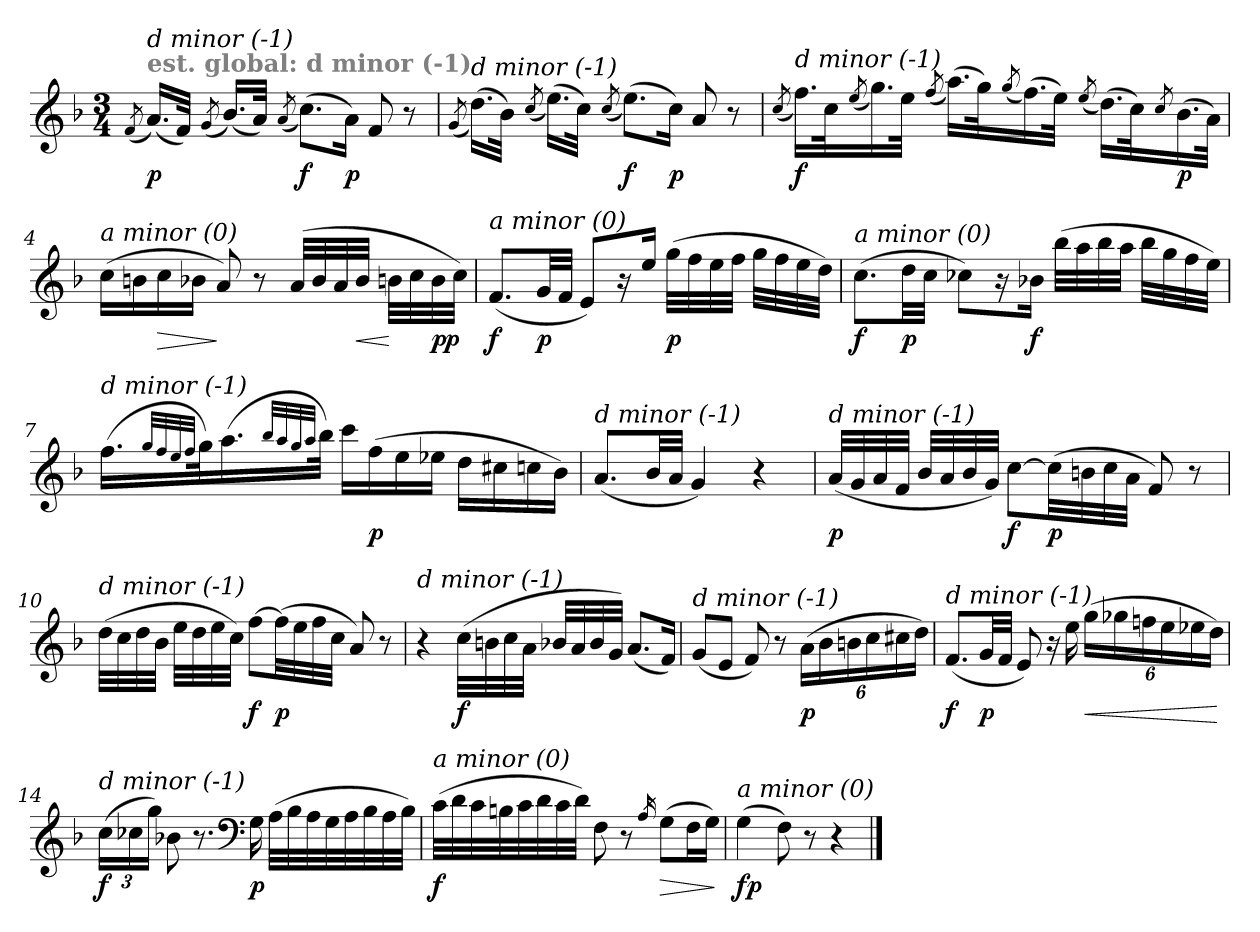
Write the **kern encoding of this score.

**kern	**dynam
*part1	*part1
*staff1	*staff1
*clefG2	*
*k[b-]	*
*F:	*
*M3/4	*
=1	=1
(<8qf/	.
!LO:TX:a:B:color=#808080:t=est. global&colon; d minor (-1)	!
!LO:TX:i:t=d minor (-1)	!
!	!LO:DY:b
(<16.a/LL)	p
32f/JJk)	.
(<8qg/	.
(<16.b-/LL)	.
32a/JJk)	.
(<8qa/	.
!	!LO:DY:b
(>8.cc\L)	f
!	!LO:DY:b
16a\Jk)	p
8f/	.
8r	.
=2	=2
(<8qg/	.
!LO:TX:i:t=d minor (-1)	!
(>16.dd\LL)	.
32b-\JJk)	.
(<8qcc/	.
(>16.ee\LL)	.
32cc\JJk)	.
(<8qcc/	.
!	!LO:DY:b
(>8.ee\L)	f
!	!LO:DY:b
16cc\Jk)	p
8a/	.
8r	.
!!LO:LB:g=z
=3	=3
(<8qcc/	.
!LO:TX:i:t=d minor (-1)	!
!	!LO:DY:b
16.ff\LL)	f
32cc\k	.
(<8qee/	.
16.gg\)	.
32ee\JJk	.
(<8qff/	.
(>16.aa\LL)	.
32gg\k)	.
(<8qgg/	.
(>16.ff\)	.
32ee\JJk)	.
(<8qee/	.
(>16.dd\LL)	.
32cc\k)	.
8qcc/	.
!	!LO:DY:b
(>16.b-\	p
32a\JJk)	.
=4	=4
!LO:TX:i:t=a minor (0)	!
(>16cc\LL	.
16bn\	.
!	!LO:HP:b
16cc\	>
16b-X\JJ	.
8a/)	]
8r	.
(>32a/LLL	.
32b-/	.
32a/	.
!	!LO:HP:b
32b-/JJJ	<
32bn\LLL	[
32cc\	.
!	!LO:DY:b
!	!LO:DY:n=1:b
32b\	p p
32cc\JJJ)	.
!!LO:LB:g=z
=5	=5
!LO:TX:i:t=a minor (0)	!
!	!LO:DY:b
(<8.f/L	f
!	!LO:DY:b
32g/LL	p
32f/JJJ	.
8e/L)	.
16r	.
16ee/Jk	.
!	!LO:DY:b
(>32gg\LLL	p
32ff\	.
32ee\	.
32ff\JJJ	.
32gg\LLL	.
32ff\	.
32ee\	.
32dd\JJJ)	.
=6	=6
!LO:TX:i:t=a minor (0)	!
!	!LO:DY:b
(>8.cc\L	f
!	!LO:DY:b
32dd\LL	p
32cc\JJJ	.
8cc-Xi\L)	.
16r	.
!	!LO:DY:b
16b-X\Jk	f
(>32bb-\LLL	.
32aa\	.
32bb-\	.
32aa\JJJ	.
32bb-\LLL	.
32gg\	.
32ff\	.
32ee\JJJ)	.
!!LO:LB:g=z
=7	=7
!LO:TX:i:t=d minor (-1)	!
(>16.ff\LL	.
32qgg/LLL	.
32qff/	.
32qee/	.
32qff/JJJ	.
32gg\k)	.
(>16.aa\	.
32qbb-/LLL	.
32qaa/	.
32qgg/	.
32qaa/JJJ	.
32bb-\JJk)	.
16ccc\LL	.
!	!LO:DY:b
(>16ff\	p
16ee\	.
16ee-X\JJ	.
16dd\LL	.
16cc#Xi\	.
16cc\	.
16b-\JJ)	.
=8	=8
!LO:TX:i:t=d minor (-1)	!
(<8.a/L	.
32b-/LL	.
32a/JJJ	.
4g/)	.
4r	.
=9	=9
!LO:TX:i:t=d minor (-1)	!
!	!LO:DY:b
(<32a/LLL	p
32g/	.
32a/	.
32f/JJJ	.
32b-/LLL	.
32a/	.
32b-/	.
32g/JJJ)	.
!	!LO:DY:b
[8cc\L	f
!	!LO:DY:b
(>32cc\LL]	p
32bn\	.
32cc\	.
32a\JJJ	.
8f/)	.
8r	.
!!LO:LB:g=z
=10	=10
!LO:TX:i:t=d minor (-1)	!
(>32dd\LLL	.
32cc\	.
32dd\	.
32b-\JJJ	.
32ee\LLL	.
32dd\	.
32ee\	.
32cc\JJJ)	.
!	!LO:DY:b
[8ff\L	f
!	!LO:DY:b
(>32ff\LL]	p
32ee\	.
32ff\	.
32cc\JJJ	.
8a/)	.
8r	.
=11	=11
!LO:TX:i:t=d minor (-1)	!
4r	.
!	!LO:DY:b
(>32cc\LLL	f
32bn\	.
32cc\	.
32a\JJJ	.
32b-X/LLL	.
32a/	.
32b-/	.
32g/JJJ)	.
(<8.a/L	.
16f/Jk)	.
=12	=12
!LO:TX:i:t=d minor (-1)	!
(<8g/L	.
8e/J	.
8f/)	.
8r	.
!	!LO:DY:b
(>24a\LL	p
24b-\	.
24bn\	.
24cc\	.
24cc#X\	.
24dd\JJ)	.
!!LO:LB:g=z
=13	=13
!LO:TX:i:t=d minor (-1)	!
!	!LO:DY:b
(<8.f/L	f
!	!LO:DY:b
32g/LL	p
32f/JJJ	.
8e/)	.
16r	.
16ee\	.
!	!LO:HP:b
(>24gg\LL	<
24gg-Xi\	.
24ffn\	.
24ee\	.
24ee-X\	.
24dd\JJ)	.
.	[
=14	=14
!LO:TX:i:t=d minor (-1)	!
!	!LO:DY:b
(>24cc\LL	f
24cc-Xi\	.
24gg\JJ)	.
8b-X\	.
8.r	.
*clefF4	*
!	!LO:DY:b
16G\	p
(>32A\LLL	.
32B-\	.
32A\	.
32G\	.
32A\	.
32B-\	.
32A\	.
32B-\JJJ)	.
!!LO:LB:g=z
=15	=15
!LO:TX:i:t=a minor (0)	!
!	!LO:DY:b
(>32c\LLL	f
32d\	.
32c\	.
32Bn\	.
32c\	.
32d\	.
32c\	.
32d\JJJ)	.
8F\	.
8r	.
16qA/	.
!	!LO:HP:b
(>8G\L	>
16F\L	.
16G\JJ)	.
.	]
=16	=16
!LO:TX:i:t=a minor (0)	!
!	!LO:DY:b
!	!LO:DY:n=1:b
(>4G\	f p
8F\)	.
8r	.
4r	.
==	==
*-	*-
